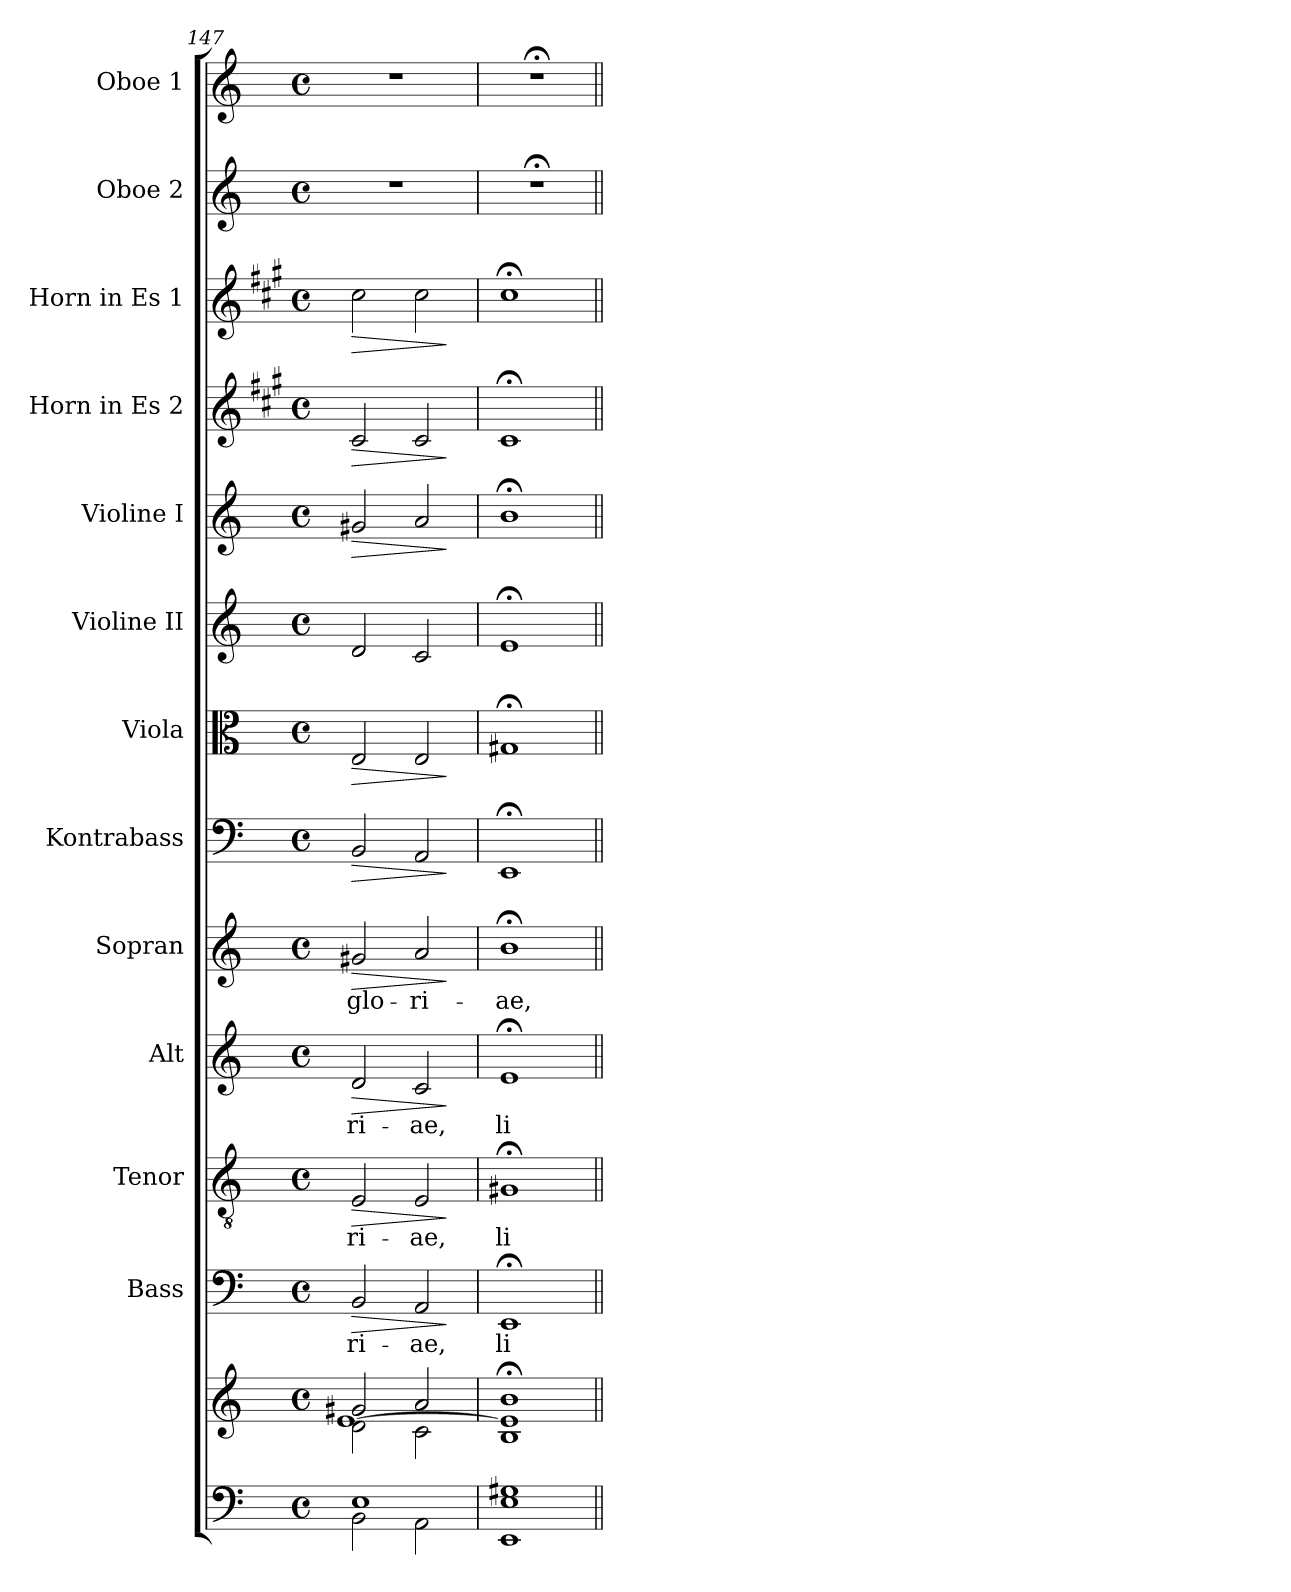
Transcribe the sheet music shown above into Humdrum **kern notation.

**kern	**kern	**kern	**text	**dynam	**kern	**text	**dynam	**kern	**text	**dynam	**kern	**text	**dynam	**kern	**dynam	**kern	**dynam	**kern	**kern	**dynam	**kern	**dynam	**kern	**dynam	**kern	**kern
*part13	*part13	*part12	*part12	*part12	*part11	*part11	*part11	*part10	*part10	*part10	*part9	*part9	*part9	*part8	*part8	*part7	*part7	*part6	*part5	*part5	*part4	*part4	*part3	*part3	*part2	*part1
*staff14	*staff13	*staff12	*staff12	*staff12	*staff11	*staff11	*staff11	*staff10	*staff10	*staff10	*staff9	*staff9	*staff9	*staff8	*staff8	*staff7	*staff7	*staff6	*staff5	*staff5	*staff4	*staff4	*staff3	*staff3	*staff2	*staff1
*	*	*I"Bass	*	*	*I"Tenor	*	*	*I"Alt	*	*	*I"Sopran	*	*	*I"Kontrabass	*	*I"Viola	*	*I"Violine II	*I"Violine I	*	*I"Horn in Es 2	*	*I"Horn in Es 1	*	*I"Oboe 2	*I"Oboe 1
*	*	*I'B.	*	*	*I'T.	*	*	*I'A.	*	*	*I'S.	*	*	*I'Kb.	*	*I'Vla.	*	*I'Vl. II	*I'Vl. I	*	*I'Hr. 2	*	*I'Hr. 1	*	*I'Ob. 2	*I'Ob. 1
*clefF4	*clefG2	*clefF4	*	*	*clefGv2	*	*	*clefG2	*	*	*clefG2	*	*	*clefF4	*	*clefC3	*	*clefG2	*clefG2	*	*clefG2	*	*clefG2	*	*clefG2	*clefG2
*	*	*	*	*	*	*	*	*	*	*	*	*	*	*ITrd7c12	*	*	*	*	*	*	*ITrd5c9	*	*ITrd5c9	*	*	*
*k[]	*k[]	*k[]	*	*	*k[]	*	*	*k[]	*	*	*k[]	*	*	*k[]	*	*k[]	*	*k[]	*k[]	*	*k[]	*	*k[]	*	*k[]	*k[]
*C:	*C:	*C:	*	*	*C:	*	*	*C:	*	*	*C:	*	*	*C:	*	*C:	*	*C:	*C:	*	*C:	*	*C:	*	*C:	*C:
*M4/4	*M4/4	*M4/4	*	*	*M4/4	*	*	*M4/4	*	*	*M4/4	*	*	*M4/4	*	*M4/4	*	*M4/4	*M4/4	*	*M4/4	*	*M4/4	*	*M4/4	*M4/4
*met(c)	*met(c)	*met(c)	*	*	*met(c)	*	*	*met(c)	*	*	*met(c)	*	*	*met(c)	*	*met(c)	*	*met(c)	*met(c)	*	*met(c)	*	*met(c)	*	*met(c)	*met(c)
=147	=147	=147	=147	=147	=147	=147	=147	=147	=147	=147	=147	=147	=147	=147	=147	=147	=147	=147	=147	=147	=147	=147	=147	=147	=147	=147
*^	*^	*	*	*	*	*	*	*	*	*	*	*	*	*	*	*	*	*	*	*	*	*	*	*	*	*
*	*	*	*^	*	*	*	*	*	*	*	*	*	*	*	*	*	*	*	*	*	*	*	*	*	*	*	*	*
!	!	!	!	!	!	!LO:LY:b	!LO:HP:b	!	!LO:LY:b	!LO:HP:b	!	!LO:LY:b	!LO:HP:b	!	!LO:LY:b	!LO:HP:b	!	!LO:HP:b	!	!LO:HP:b	!	!	!LO:HP:b	!	!LO:HP:b	!	!LO:HP:b	!	!
1E	2BB\	2g#X/	2d\	[1e	2BB/	-ri-	>	2E/	-ri-	>	2d/	-ri-	>	2g#X/	glo-	>	2BBB/	>	2E/	>	2d/	2g#X/	>	2E/	>	2e\	>	1r	1r
!	!	!	!	!	!	!LO:LY:b	!	!	!LO:LY:b	!	!	!LO:LY:b	!	!	!LO:LY:b	!	!	!	!	!	!	!	!	!	!	!	!	!	!
.	2AA\	2a/	2c\	.	2AA/	-ae,	.	2E/	-ae,	.	2c/	-ae,	.	2a/	-ri-	.	2AAA/	.	2E/	.	2c/	2a/	.	2E/	.	2e\	.	.	.
*v	*v	*	*	*	*	*	*	*	*	*	*	*	*	*	*	*	*	*	*	*	*	*	*	*	*	*	*	*	*
*	*v	*v	*v	*	*	*	*	*	*	*	*	*	*	*	*	*	*	*	*	*	*	*	*	*	*	*	*	*
.	.	.	.	]	.	.	]	.	.	]	.	.	]	.	]	.	]	.	.	]	.	]	.	]	.	.
=148	=148	=148	=148	=148	=148	=148	=148	=148	=148	=148	=148	=148	=148	=148	=148	=148	=148	=148	=148	=148	=148	=148	=148	=148	=148	=148
*^	*^	*	*	*	*	*	*	*	*	*	*	*	*	*	*	*	*	*	*	*	*	*	*	*	*	*
*	*	*	*^	*	*	*	*	*	*	*	*	*	*	*	*	*	*	*	*	*	*	*	*	*	*	*	*	*
!	!	!	!	!	!	!LO:LY:b	!	!	!LO:LY:b	!	!	!LO:LY:b	!	!	!LO:LY:b	!	!	!	!	!	!	!	!	!	!	!	!	!	!
1E 1G#X	1EE	1b;<	1B	1e]	1EE;<	li-	.	1G#X;<	li-	.	1e;<	li-	.	1b;<	-ae,	.	1EEE;<	.	1G#X;<	.	1e;<	1b;<	.	1E;<	.	1e;<	.	1r;<	1r;<
*v	*v	*	*	*	*	*	*	*	*	*	*	*	*	*	*	*	*	*	*	*	*	*	*	*	*	*	*	*	*
*	*v	*v	*v	*	*	*	*	*	*	*	*	*	*	*	*	*	*	*	*	*	*	*	*	*	*	*	*	*
=||	=||	=||	=||	=||	=||	=||	=||	=||	=||	=||	=||	=||	=||	=||	=||	=||	=||	=||	=||	=||	=||	=||	=||	=||	=||	=||
*-	*-	*-	*-	*-	*-	*-	*-	*-	*-	*-	*-	*-	*-	*-	*-	*-	*-	*-	*-	*-	*-	*-	*-	*-	*-	*-
